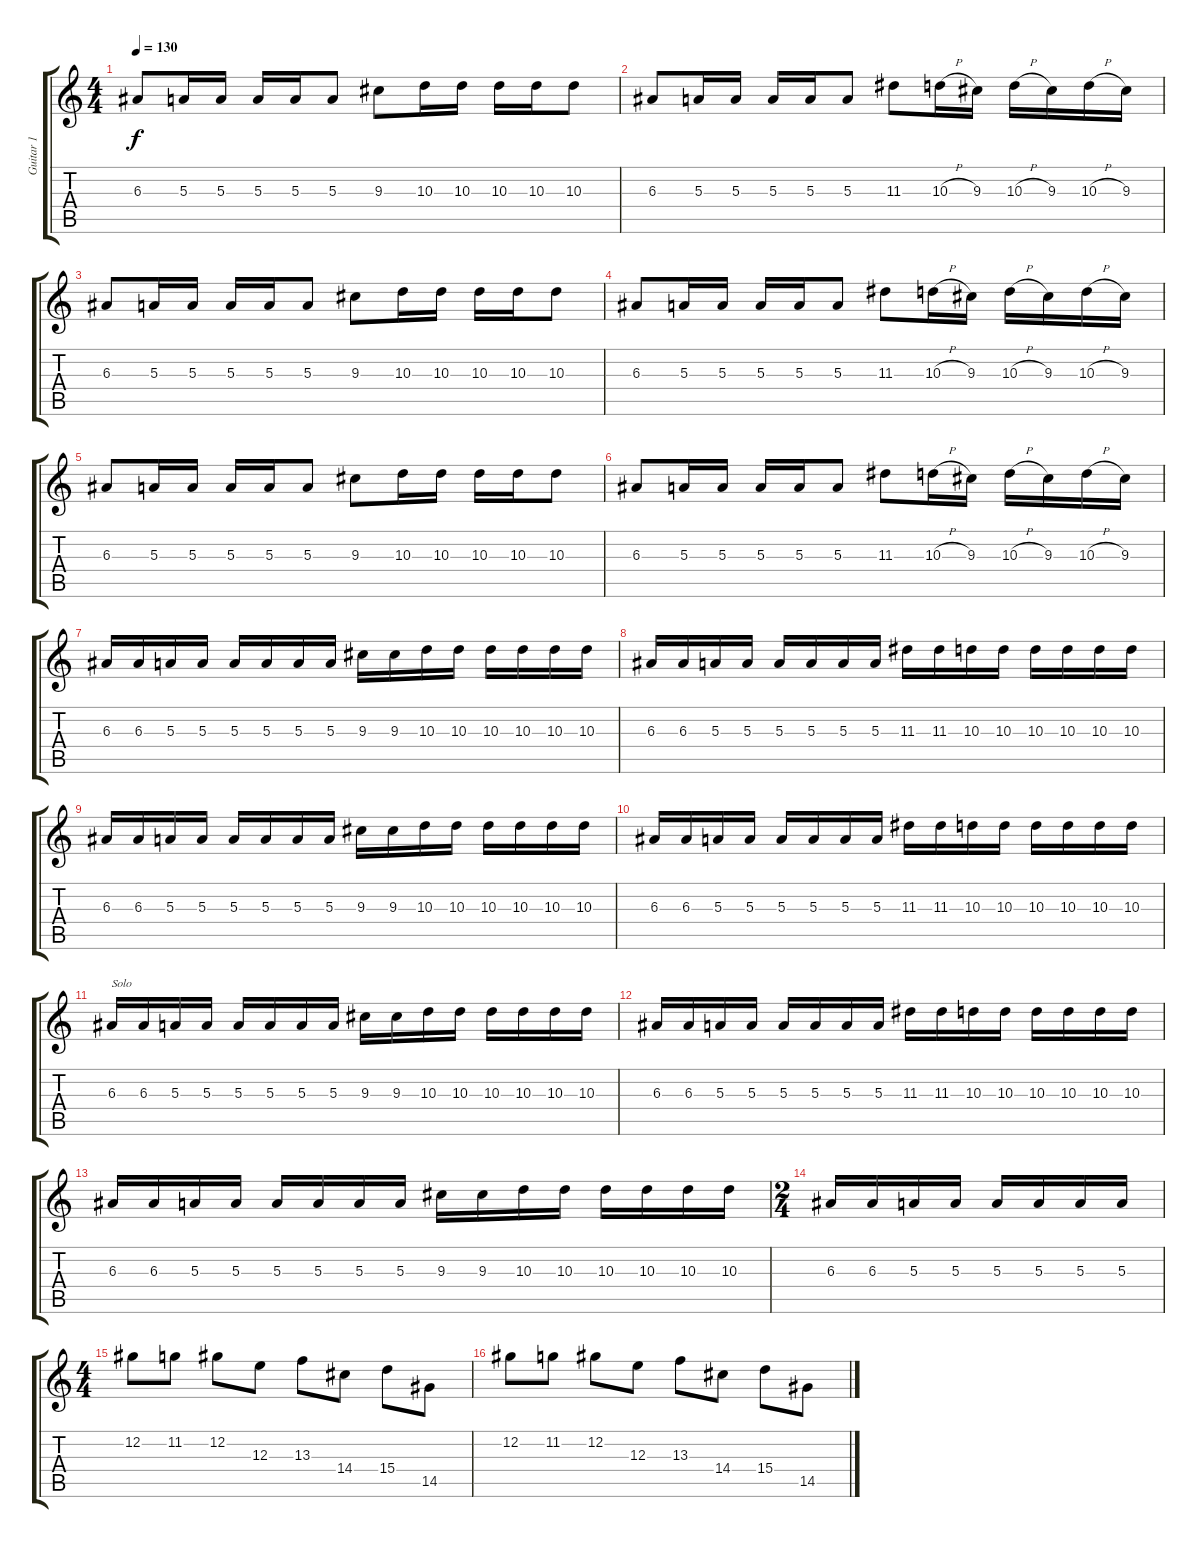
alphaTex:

\track ("Guitar 1" "Guitar 1") {instrument distortionguitar}
\staff {score tabs}
\tuning (Db4 Ab3 E3 B2 Gb2 Db2) {hide}
\ts (4 4)
\tempo 130
\clef g2
\ks c
6.3.8{dy f} 5.3.16 5.3.16 5.3.16 5.3.16 5.3.8 9.3.8 10.3.16 10.3.16 10.3.16 10.3.16 10.3.8 |
6.3.8 5.3.16 5.3.16 5.3.16 5.3.16 5.3.8 11.3.8 10.3{h}.16 9.3.16 10.3{h}.16 9.3.16 10.3{h}.16 9.3.16 |
6.3.8 5.3.16 5.3.16 5.3.16 5.3.16 5.3.8 9.3.8 10.3.16 10.3.16 10.3.16 10.3.16 10.3.8 |
6.3.8 5.3.16 5.3.16 5.3.16 5.3.16 5.3.8 11.3.8 10.3{h}.16 9.3.16 10.3{h}.16 9.3.16 10.3{h}.16 9.3.16 |
6.3.8 5.3.16 5.3.16 5.3.16 5.3.16 5.3.8 9.3.8 10.3.16 10.3.16 10.3.16 10.3.16 10.3.8 |
6.3.8 5.3.16 5.3.16 5.3.16 5.3.16 5.3.8 11.3.8 10.3{h}.16 9.3.16 10.3{h}.16 9.3.16 10.3{h}.16 9.3.16 |
6.3.16 6.3.16 5.3.16 5.3.16 5.3.16 5.3.16 5.3.16 5.3.16 9.3.16 9.3.16 10.3.16 10.3.16 10.3.16 10.3.16 10.3.16 10.3.16 |
6.3.16 6.3.16 5.3.16 5.3.16 5.3.16 5.3.16 5.3.16 5.3.16 11.3.16 11.3.16 10.3.16 10.3.16 10.3.16 10.3.16 10.3.16 10.3.16 |
6.3.16 6.3.16 5.3.16 5.3.16 5.3.16 5.3.16 5.3.16 5.3.16 9.3.16 9.3.16 10.3.16 10.3.16 10.3.16 10.3.16 10.3.16 10.3.16 |
6.3.16 6.3.16 5.3.16 5.3.16 5.3.16 5.3.16 5.3.16 5.3.16 11.3.16 11.3.16 10.3.16 10.3.16 10.3.16 10.3.16 10.3.16 10.3.16 |
6.3.16{txt "Solo"} 6.3.16 5.3.16 5.3.16 5.3.16 5.3.16 5.3.16 5.3.16 9.3.16 9.3.16 10.3.16 10.3.16 10.3.16 10.3.16 10.3.16 10.3.16 |
6.3.16 6.3.16 5.3.16 5.3.16 5.3.16 5.3.16 5.3.16 5.3.16 11.3.16 11.3.16 10.3.16 10.3.16 10.3.16 10.3.16 10.3.16 10.3.16 |
6.3.16{txt " "} 6.3.16 5.3.16 5.3.16 5.3.16 5.3.16 5.3.16 5.3.16 9.3.16 9.3.16 10.3.16 10.3.16 10.3.16 10.3.16 10.3.16 10.3.16 |
\ts (2 4)
6.3.16 6.3.16 5.3.16 5.3.16 5.3.16 5.3.16 5.3.16 5.3.16 |
\ts (4 4)
12.2.8 11.2.8 12.2.8 12.3.8 13.3.8 14.4.8 15.4.8 14.5.8 |
12.2.8 11.2.8 12.2.8 12.3.8 13.3.8 14.4.8 15.4.8 14.5.8
